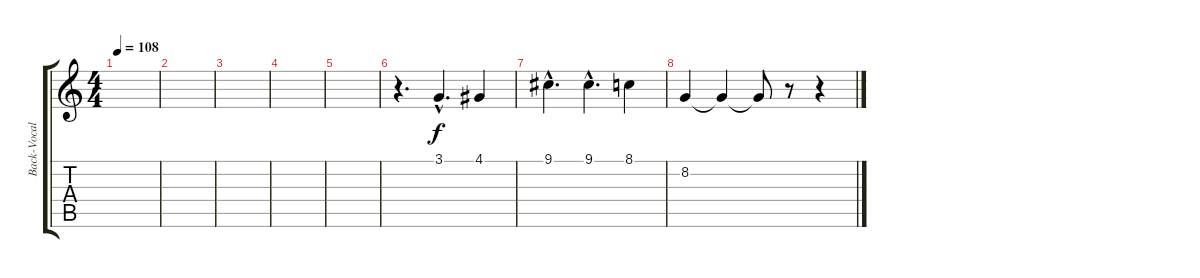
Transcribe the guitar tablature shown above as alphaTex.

\track ("Back-Vocal" "Back-Vocal") {instrument sopranosax}
\staff {score tabs}
\tuning (E4 B3 G3 D3 A2 E2) {hide}
\ts (4 4)
\tempo 108
\clef g2
\ks c
|
|
|
|
|
r.4{d} 3.1{hac}.4{d} 4.1.4 |
9.1{hac}.4{d} 9.1{hac}.4{d} 8.1.4 |
8.2.4 8.2{t}.4 8.2{t}.8 r.8 r.4
